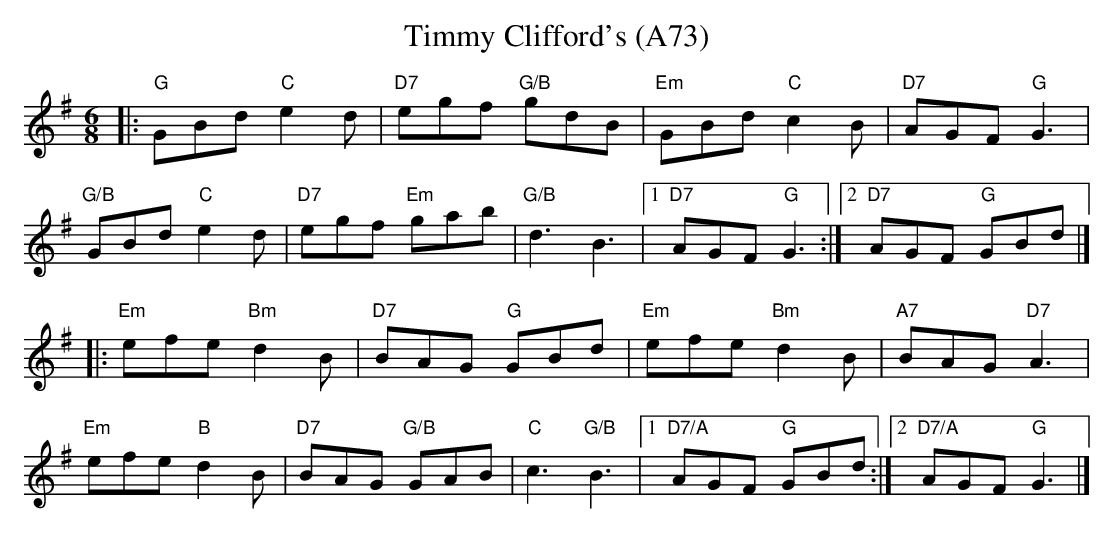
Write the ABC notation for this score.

X:1
T: Timmy Clifford's (A73)
M: 6/8
L: 1/8
K: G
|: "G"GBd "C"e2d | "D7"egf "G/B"gdB | "Em"GBd "C"c2B |"D7"AGF "G"G3 |
 "G/B"GBd "C"e2d | "D7"egf "Em"gab | "G/B"d3 B3 |1 "D7"AGF "G"G3 :|2 "D7"AGF "G"GBd |]
|: \
  "Em"efe "Bm"d2B | "D7"BAG "G"GBd | "Em"efe "Bm"d2B | "A7"BAG "D7"A3 |
  "Em"efe "B"d2B |"D7" BAG "G/B"GAB | "C"c3 "G/B"B3 |1 "D7/A"AGF "G"GBd :|2 "D7/A"AGF "G"G3 |]
